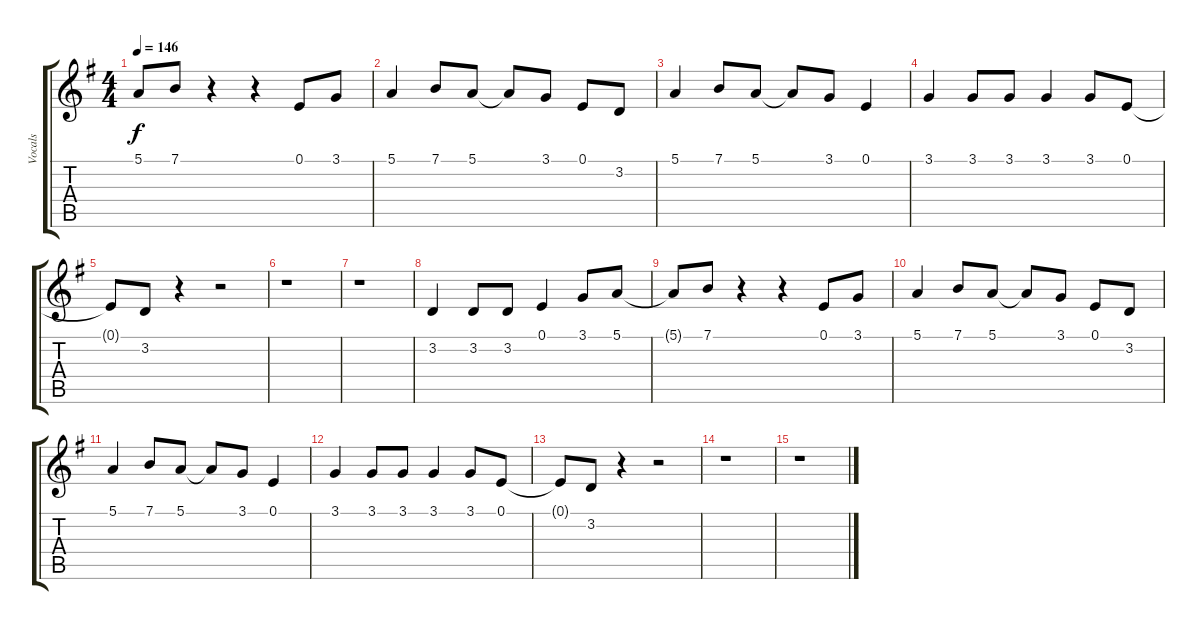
\track ("Vocals" "Vocals") {instrument tenorsax}
\staff {score tabs}
\tuning (E4 B3 G3 D3 A2 E2) {hide}
\ts (4 4)
\tempo 146
\clef g2
\ks g
5.1{t}.8{dy f} 7.1.8 r.4 r.4 0.1.8 3.1.8 |
5.1.4 7.1.8 5.1.8 5.1{t}.8 3.1.8 0.1.8 3.2.8 |
5.1.4 7.1.8 5.1.8 5.1{t}.8 3.1.8 0.1.4 |
3.1.4 3.1.8 3.1.8 3.1.4 3.1.8 0.1.8 |
0.1{t}.8 3.2.8 r.4 r.2 |
r.1 |
r.1 |
3.2.4{volume 8} 3.2.8 3.2.8 0.1.4 3.1.8 5.1.8 |
5.1{t}.8 7.1.8 r.4 r.4 0.1.8 3.1.8 |
5.1.4 7.1.8 5.1.8 5.1{t}.8 3.1.8 0.1.8 3.2.8 |
5.1.4 7.1.8 5.1.8 5.1{t}.8 3.1.8 0.1.4 |
3.1.4{volume 0} 3.1.8 3.1.8 3.1.4 3.1.8 0.1.8 |
0.1{t}.8 3.2.8 r.4 r.2 |
r.1 |
r.1
